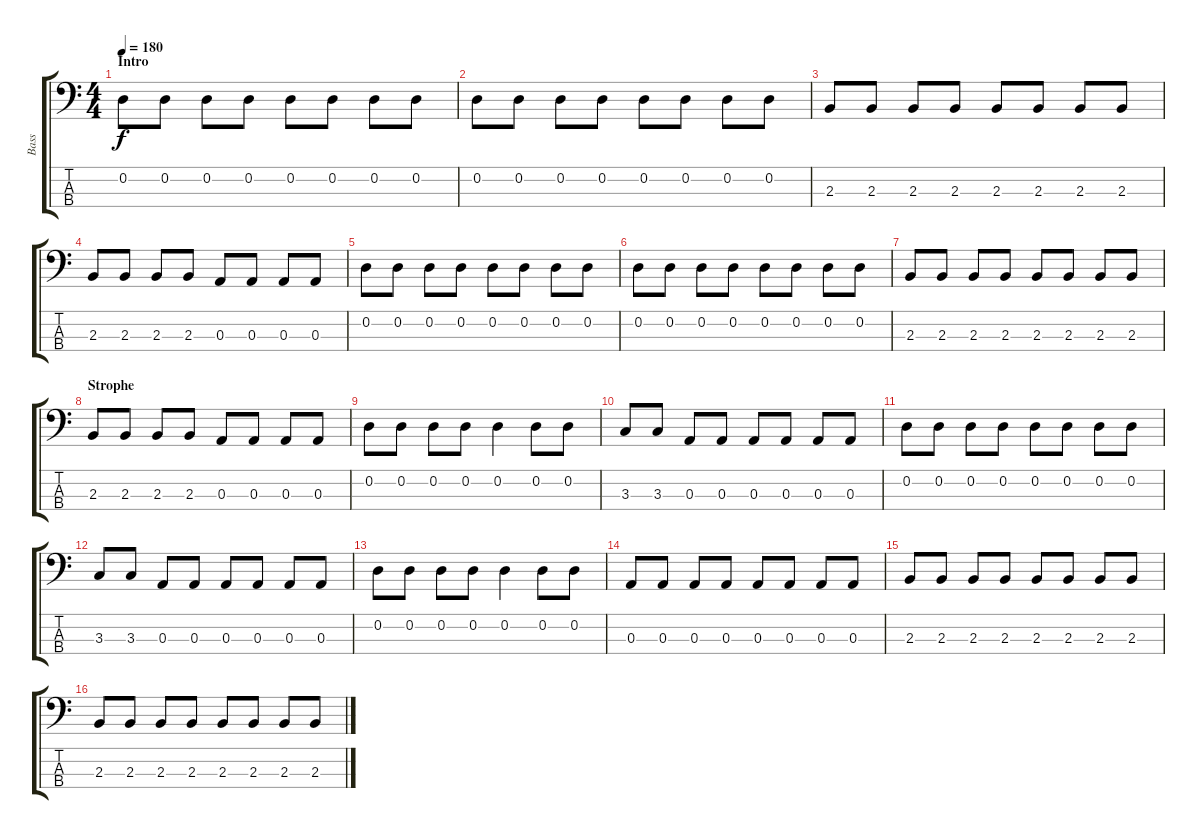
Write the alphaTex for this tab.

\track ("Bass" "Bass") {instrument electricbassfinger}
\staff {score tabs}
\tuning (G2 D2 A1 E1) {hide}
\ts (4 4)
\section ("" "Intro")
\tempo 180
\clef f4
\ks c
0.2.8{dy f instrument electricbassfinger} 0.2.8 0.2.8 0.2.8 0.2.8 0.2.8 0.2.8 0.2.8 |
0.2.8 0.2.8 0.2.8 0.2.8 0.2.8 0.2.8 0.2.8 0.2.8 |
2.3.8 2.3.8 2.3.8 2.3.8 2.3.8 2.3.8 2.3.8 2.3.8 |
2.3.8 2.3.8 2.3.8 2.3.8 0.3.8 0.3.8 0.3.8 0.3.8 |
0.2.8 0.2.8 0.2.8 0.2.8 0.2.8 0.2.8 0.2.8 0.2.8 |
0.2.8 0.2.8 0.2.8 0.2.8 0.2.8 0.2.8 0.2.8 0.2.8 |
2.3.8 2.3.8 2.3.8 2.3.8 2.3.8 2.3.8 2.3.8 2.3.8 |
\section ("" "Strophe")
2.3.8 2.3.8 2.3.8 2.3.8 0.3.8 0.3.8 0.3.8 0.3.8 |
0.2.8 0.2.8 0.2.8 0.2.8 0.2.4 0.2.8 0.2.8 |
3.3.8 3.3.8 0.3.8 0.3.8 0.3.8 0.3.8 0.3.8 0.3.8 |
0.2.8 0.2.8 0.2.8 0.2.8 0.2.8 0.2.8 0.2.8 0.2.8 |
3.3.8 3.3.8 0.3.8 0.3.8 0.3.8 0.3.8 0.3.8 0.3.8 |
0.2.8 0.2.8 0.2.8 0.2.8 0.2.4 0.2.8 0.2.8 |
0.3.8 0.3.8 0.3.8 0.3.8 0.3.8 0.3.8 0.3.8 0.3.8 |
2.3.8 2.3.8 2.3.8 2.3.8 2.3.8 2.3.8 2.3.8 2.3.8 |
2.3.8 2.3.8 2.3.8 2.3.8 2.3.8 2.3.8 2.3.8 2.3.8
